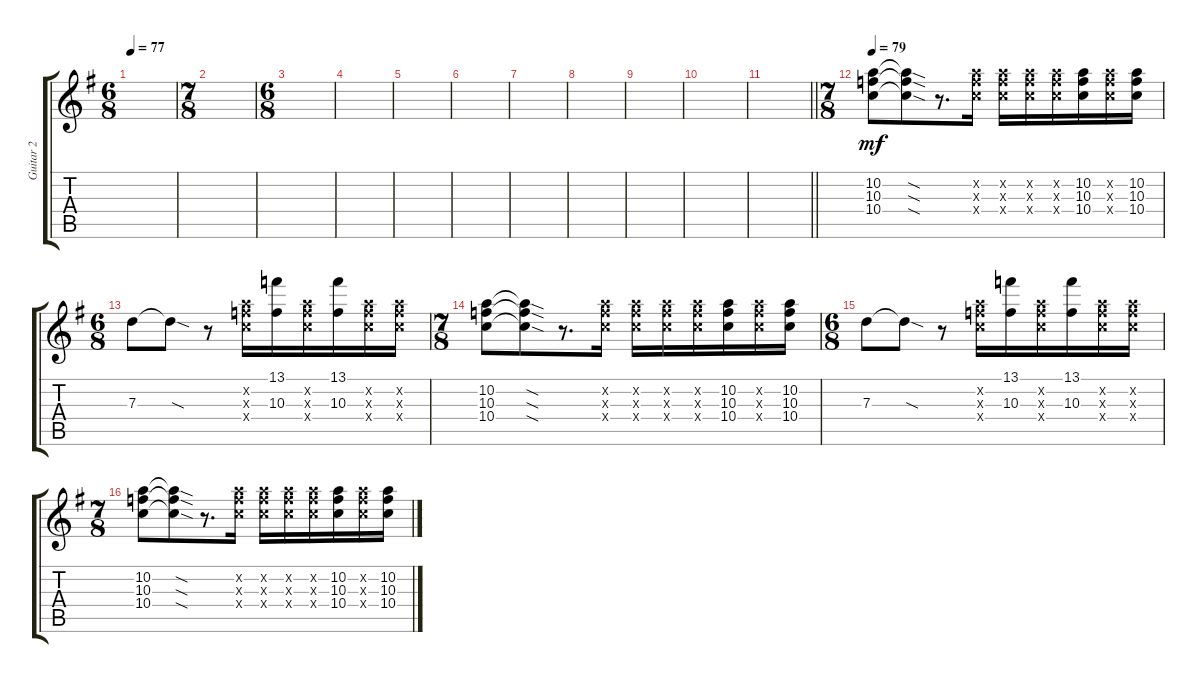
\track ("Guitar 2" "Guitar 2") {instrument distortionguitar}
\staff {score tabs}
\tuning (E4 B3 G3 D3 A2 E2) {hide}
\ts (6 8)
\tempo 77
\clef g2
\ks g
|
\ts (7 8)
|
\ts (6 8)
|
|
|
|
|
|
|
|
\barLineRight lightlight
|
\ts (7 8)
\tempo 79
(10.2 10.3 10.4).8{dy mf} (10.2{sod t} 10.3{sod t} 10.4{sod t}).8 r.8{d} (10.2{x} 10.3{x} 10.4{x}).16 (10.2{x} 10.3{x} 10.4{x}).16 (10.2{x} 10.3{x} 10.4{x}).16 (10.2{x} 10.3{x} 10.4{x}).16 (10.2 10.3 10.4).16 (10.2{x} 10.3{x} 10.4{x}).16 (10.2 10.3 10.4).16 |
\ts (6 8)
7.3.8 7.3{sod t}.8 r.8 (10.2{x} 10.3{x} 10.4{x}).16 (13.1 10.3).16 (10.2{x} 10.3{x} 10.4{x}).16 (13.1 10.3).16 (10.2{x} 10.3{x} 10.4{x}).16 (10.2{x} 10.3{x} 10.4{x}).16 |
\ts (7 8)
(10.2 10.3 10.4).8 (10.2{sod t} 10.3{sod t} 10.4{sod t}).8 r.8{d} (10.2{x} 10.3{x} 10.4{x}).16 (10.2{x} 10.3{x} 10.4{x}).16 (10.2{x} 10.3{x} 10.4{x}).16 (10.2{x} 10.3{x} 10.4{x}).16 (10.2 10.3 10.4).16 (10.2{x} 10.3{x} 10.4{x}).16 (10.2 10.3 10.4).16 |
\ts (6 8)
7.3.8 7.3{sod t}.8 r.8 (10.2{x} 10.3{x} 10.4{x}).16 (13.1 10.3).16 (10.2{x} 10.3{x} 10.4{x}).16 (13.1 10.3).16 (10.2{x} 10.3{x} 10.4{x}).16 (10.2{x} 10.3{x} 10.4{x}).16 |
\ts (7 8)
(10.2 10.3 10.4).8 (10.2{sod t} 10.3{sod t} 10.4{sod t}).8 r.8{d} (10.2{x} 10.3{x} 10.4{x}).16 (10.2{x} 10.3{x} 10.4{x}).16 (10.2{x} 10.3{x} 10.4{x}).16 (10.2{x} 10.3{x} 10.4{x}).16 (10.2 10.3 10.4).16 (10.2{x} 10.3{x} 10.4{x}).16 (10.2 10.3 10.4).16
